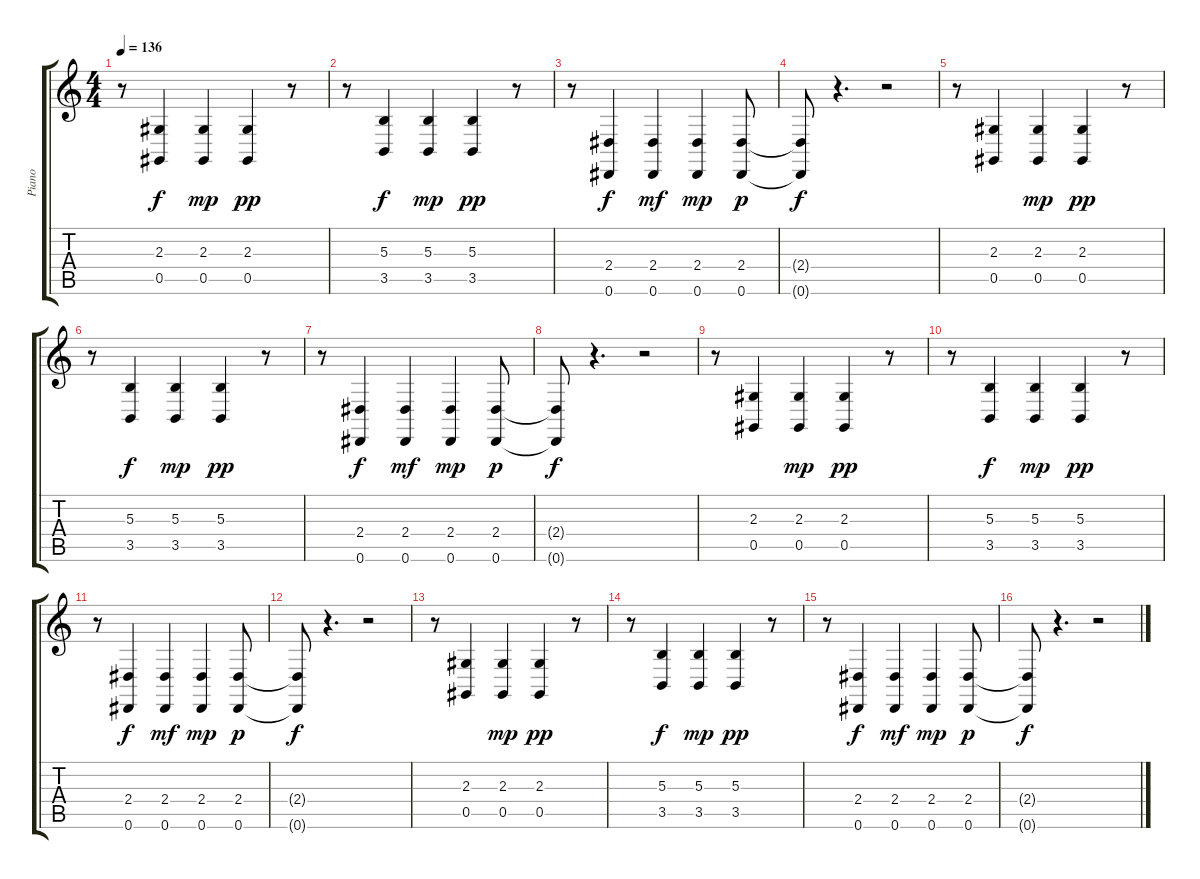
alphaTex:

\track ("Piano" "Piano") {instrument brightacousticpiano}
\staff {score tabs}
\tuning (Eb4 Bb3 Gb3 Db3 Ab2 Eb2) {hide}
\ts (4 4)
\tempo 136
\clef g2
\ks c
r.8{dy f} (2.3 0.5).4 (2.3 0.5).4{dy mp} (2.3 0.5).4{dy pp} r.8 |
r.8 (5.3 3.5).4{dy f} (5.3 3.5).4{dy mp} (5.3 3.5).4{dy pp} r.8 |
r.8 (2.4 0.6).4{dy f} (2.4 0.6).4{dy mf} (2.4 0.6).4{dy mp} (2.4 0.6).8{dy p} |
(2.4{t} 0.6{t}).8{dy f} r.4{d} r.2 |
r.8 (2.3 0.5).4 (2.3 0.5).4{dy mp} (2.3 0.5).4{dy pp} r.8 |
r.8 (5.3 3.5).4{dy f} (5.3 3.5).4{dy mp} (5.3 3.5).4{dy pp} r.8 |
r.8 (2.4 0.6).4{dy f} (2.4 0.6).4{dy mf} (2.4 0.6).4{dy mp} (2.4 0.6).8{dy p} |
(2.4{t} 0.6{t}).8{dy f} r.4{d} r.2 |
r.8 (2.3 0.5).4 (2.3 0.5).4{dy mp} (2.3 0.5).4{dy pp} r.8 |
r.8 (5.3 3.5).4{dy f} (5.3 3.5).4{dy mp} (5.3 3.5).4{dy pp} r.8 |
r.8 (2.4 0.6).4{dy f} (2.4 0.6).4{dy mf} (2.4 0.6).4{dy mp} (2.4 0.6).8{dy p} |
(2.4{t} 0.6{t}).8{dy f} r.4{d} r.2 |
r.8 (2.3 0.5).4 (2.3 0.5).4{dy mp} (2.3 0.5).4{dy pp} r.8 |
r.8 (5.3 3.5).4{dy f} (5.3 3.5).4{dy mp} (5.3 3.5).4{dy pp} r.8 |
r.8 (2.4 0.6).4{dy f} (2.4 0.6).4{dy mf} (2.4 0.6).4{dy mp} (2.4 0.6).8{dy p} |
(2.4{t} 0.6{t}).8{dy f} r.4{d} r.2
